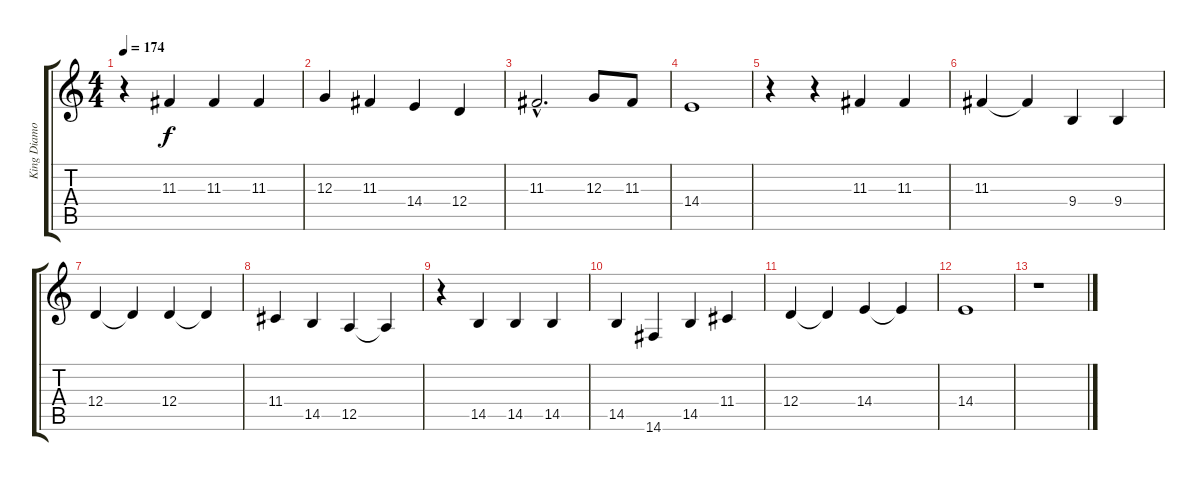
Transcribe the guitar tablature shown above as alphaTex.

\track ("King Diamond/harmonies" "King Diamo") {instrument sopranosax}
\staff {score tabs}
\tuning (E4 B3 G3 D3 A2 E2) {hide}
\ts (4 4)
\tempo 174
\clef g2
\ks c
r.4{dy f} 11.3.4 11.3.4 11.3.4 |
12.3.4 11.3.4 14.4.4 12.4.4 |
11.3{hac}.2{d} 12.3.8 11.3.8 |
14.4.1 |
r.4 r.4 11.3.4 11.3.4 |
11.3.4 11.3{t}.4 9.4.4 9.4.4 |
12.4.4 12.4{t}.4 12.4.4 12.4{t}.4 |
11.4.4 14.5.4 12.5.4 12.5{t}.4 |
r.4 14.5.4 14.5.4 14.5.4 |
14.5.4 14.6.4 14.5.4 11.4.4 |
12.4.4 12.4{t}.4 14.4.4 14.4{t}.4 |
14.4.1 |
r.1
